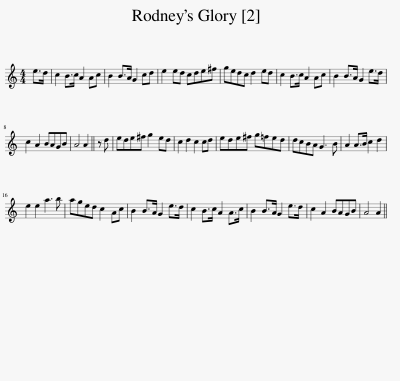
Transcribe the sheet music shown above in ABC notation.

X:1
L:1/8
M:4/4
I:linebreak $
K:C
V:1 treble
V:1
 e>d | c2 B>c A2 Ac | B2 B>A G2 cd | e2 ed cde^f | gedc d2 ed | %5
 c2 B>c A2 Ac | B2 B>A G2 e>d |$ c2 A2 BAGB | A4 A2 || z d | %10
 ede^f g2 ed | c2 d2 c2 cd | ede^f g=fed | dcBA G3 B | A2 A>B c2 d2 |$ %15
 e2 e2 a3 b | aged c2 Ac | B2 B>A G2 e>d | c2 B>c A2 A>c | B2 B>A G2 e>d | %20
 c2 A2 BAGB | A4 A2 || %22
